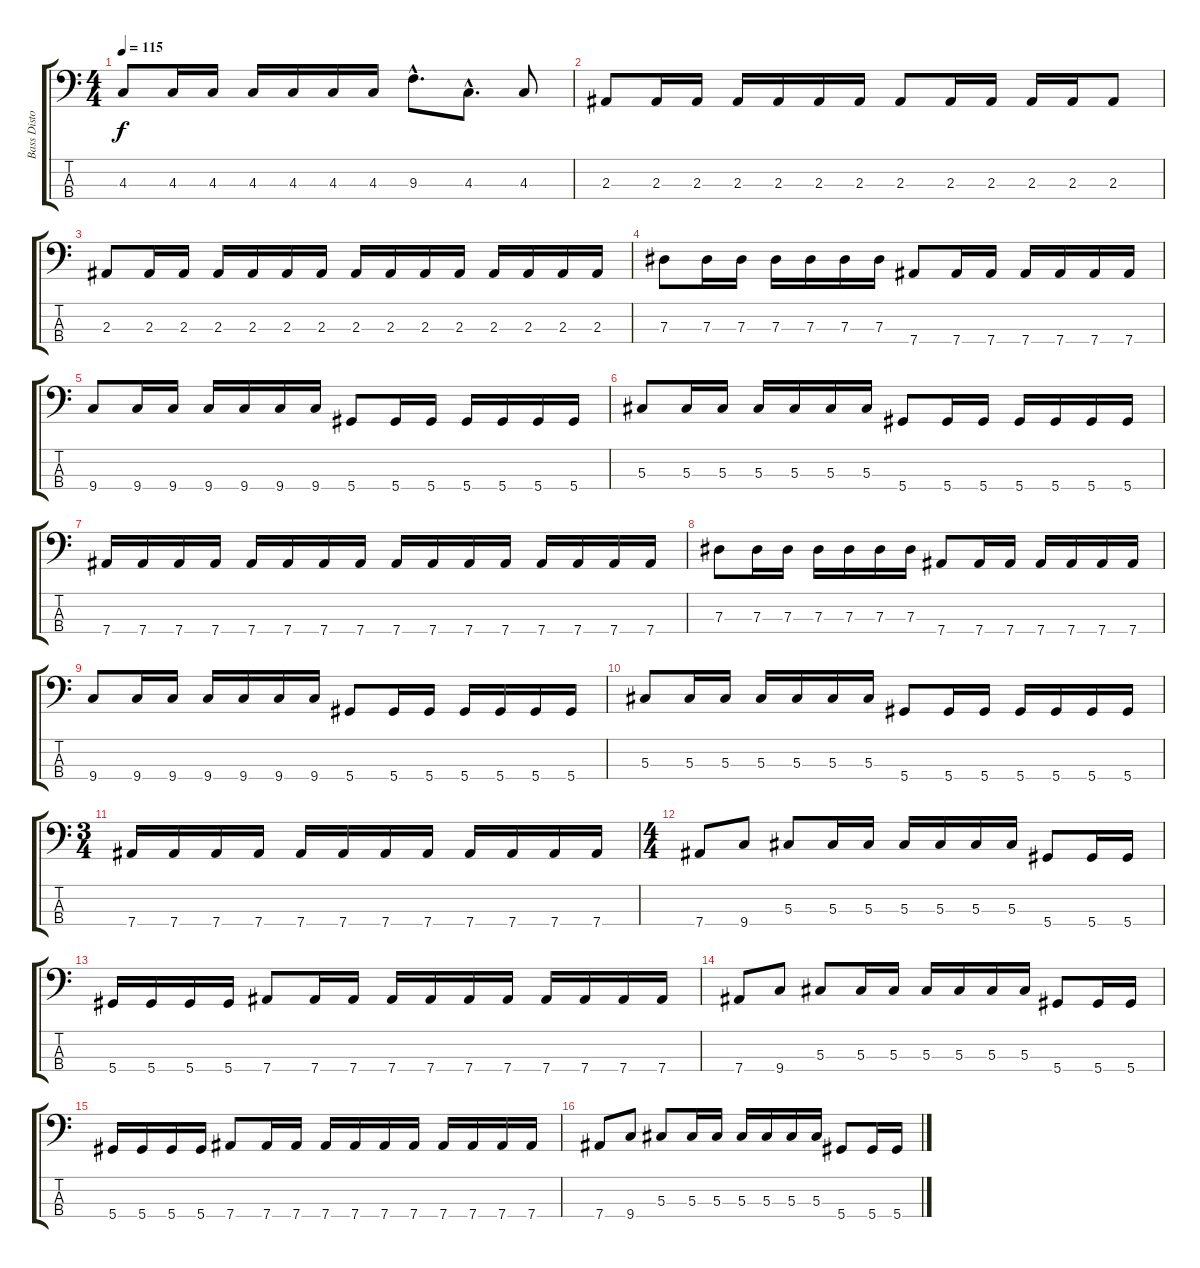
\track ("Bass Distortion" "Bass Disto") {instrument distortionguitar}
\staff {score tabs}
\tuning (Gb2 Db2 Ab1 Eb1) {hide}
\ts (4 4)
\tempo 115
\clef f4
\ks c
4.3.8{dy f} 4.3.16 4.3.16 4.3.16 4.3.16 4.3.16 4.3.16 9.3{hac}.8{d} 4.3{hac}.8{d} 4.3.8 |
2.3.8 2.3.16 2.3.16 2.3.16 2.3.16 2.3.16 2.3.16 2.3.8 2.3.16 2.3.16 2.3.16 2.3.16 2.3.8 |
2.3.8 2.3.16 2.3.16 2.3.16 2.3.16 2.3.16 2.3.16 2.3.16 2.3.16 2.3.16 2.3.16 2.3.16 2.3.16 2.3.16 2.3.16 |
7.3.8 7.3.16 7.3.16 7.3.16 7.3.16 7.3.16 7.3.16 7.4.8 7.4.16 7.4.16 7.4.16 7.4.16 7.4.16 7.4.16 |
9.4.8 9.4.16 9.4.16 9.4.16 9.4.16 9.4.16 9.4.16 5.4.8 5.4.16 5.4.16 5.4.16 5.4.16 5.4.16 5.4.16 |
5.3.8 5.3.16 5.3.16 5.3.16 5.3.16 5.3.16 5.3.16 5.4.8 5.4.16 5.4.16 5.4.16 5.4.16 5.4.16 5.4.16 |
7.4.16 7.4.16 7.4.16 7.4.16 7.4.16 7.4.16 7.4.16 7.4.16 7.4.16 7.4.16 7.4.16 7.4.16 7.4.16 7.4.16 7.4.16 7.4.16 |
7.3.8 7.3.16 7.3.16 7.3.16 7.3.16 7.3.16 7.3.16 7.4.8 7.4.16 7.4.16 7.4.16 7.4.16 7.4.16 7.4.16 |
9.4.8 9.4.16 9.4.16 9.4.16 9.4.16 9.4.16 9.4.16 5.4.8 5.4.16 5.4.16 5.4.16 5.4.16 5.4.16 5.4.16 |
5.3.8 5.3.16 5.3.16 5.3.16 5.3.16 5.3.16 5.3.16 5.4.8 5.4.16 5.4.16 5.4.16 5.4.16 5.4.16 5.4.16 |
\ts (3 4)
7.4.16 7.4.16 7.4.16 7.4.16 7.4.16 7.4.16 7.4.16 7.4.16 7.4.16 7.4.16 7.4.16 7.4.16 |
\ts (4 4)
7.4.8 9.4.8 5.3.8 5.3.16 5.3.16 5.3.16 5.3.16 5.3.16 5.3.16 5.4.8 5.4.16 5.4.16 |
5.4.16 5.4.16 5.4.16 5.4.16 7.4.8 7.4.16 7.4.16 7.4.16 7.4.16 7.4.16 7.4.16 7.4.16 7.4.16 7.4.16 7.4.16 |
7.4.8 9.4.8 5.3.8 5.3.16 5.3.16 5.3.16 5.3.16 5.3.16 5.3.16 5.4.8 5.4.16 5.4.16 |
5.4.16 5.4.16 5.4.16 5.4.16 7.4.8 7.4.16 7.4.16 7.4.16 7.4.16 7.4.16 7.4.16 7.4.16 7.4.16 7.4.16 7.4.16 |
7.4.8 9.4.8 5.3.8 5.3.16 5.3.16 5.3.16 5.3.16 5.3.16 5.3.16 5.4.8 5.4.16 5.4.16
